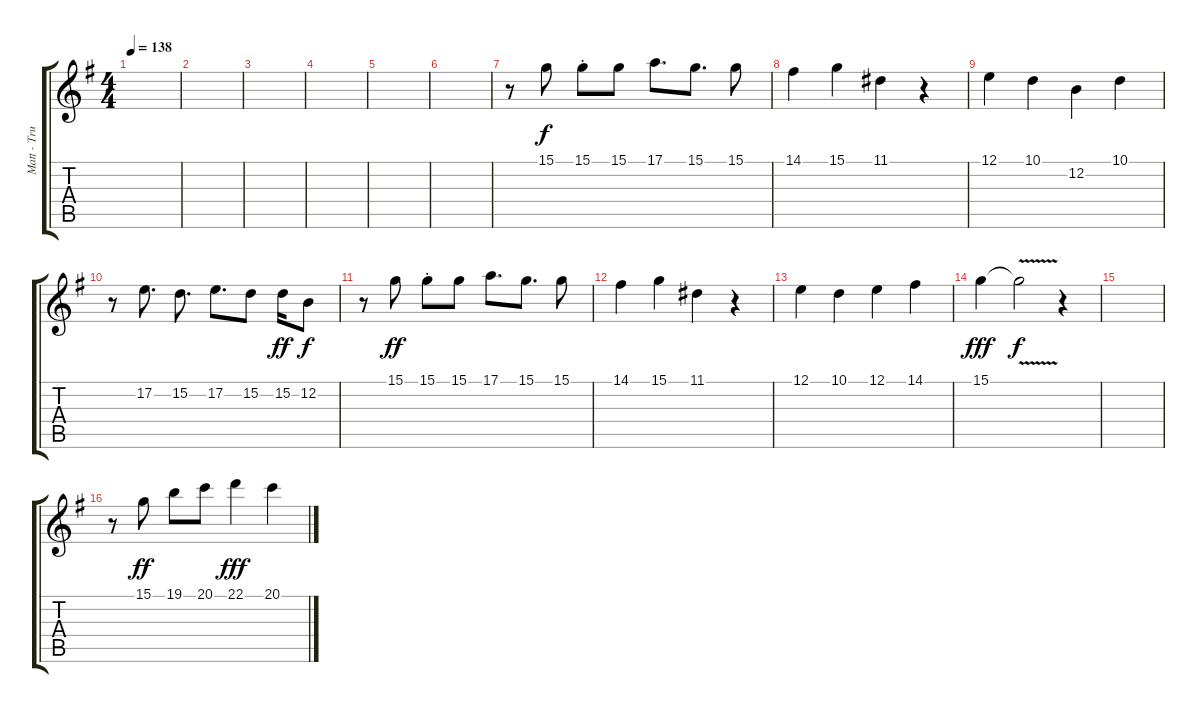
\track ("Matt - Trumpet" "Matt - Tru") {instrument trumpet}
\staff {score tabs}
\tuning (E4 B3 G3 D3 A2 E2) {hide}
\ts (4 4)
\tempo 138
\clef g2
\ks g
|
|
|
|
|
|
r.8 15.1.8 15.1{st}.8 15.1.8 17.1.8{d} 15.1.8{d} 15.1.8 |
14.1.4 15.1.4 11.1.4 r.4 |
12.1.4 10.1.4 12.2.4 10.1.4 |
r.8 17.2.8{d} 15.2.8{d} 17.2.8{d} 15.2.8 15.2.16{dy ff} 12.2.8{dy f} |
r.8 15.1.8{dy ff} 15.1{st}.8 15.1.8 17.1.8{d} 15.1.8{d} 15.1.8 |
14.1.4 15.1.4 11.1.4 r.4 |
12.1.4 10.1.4 12.1.4 14.1.4 |
15.1.4{dy fff volume 11} 15.1{v t}.2{dy f volume 16} r.4 |
|
r.8 15.1.8{dy ff} 19.1.8 20.1.8 22.1.4{dy fff} 20.1.4
